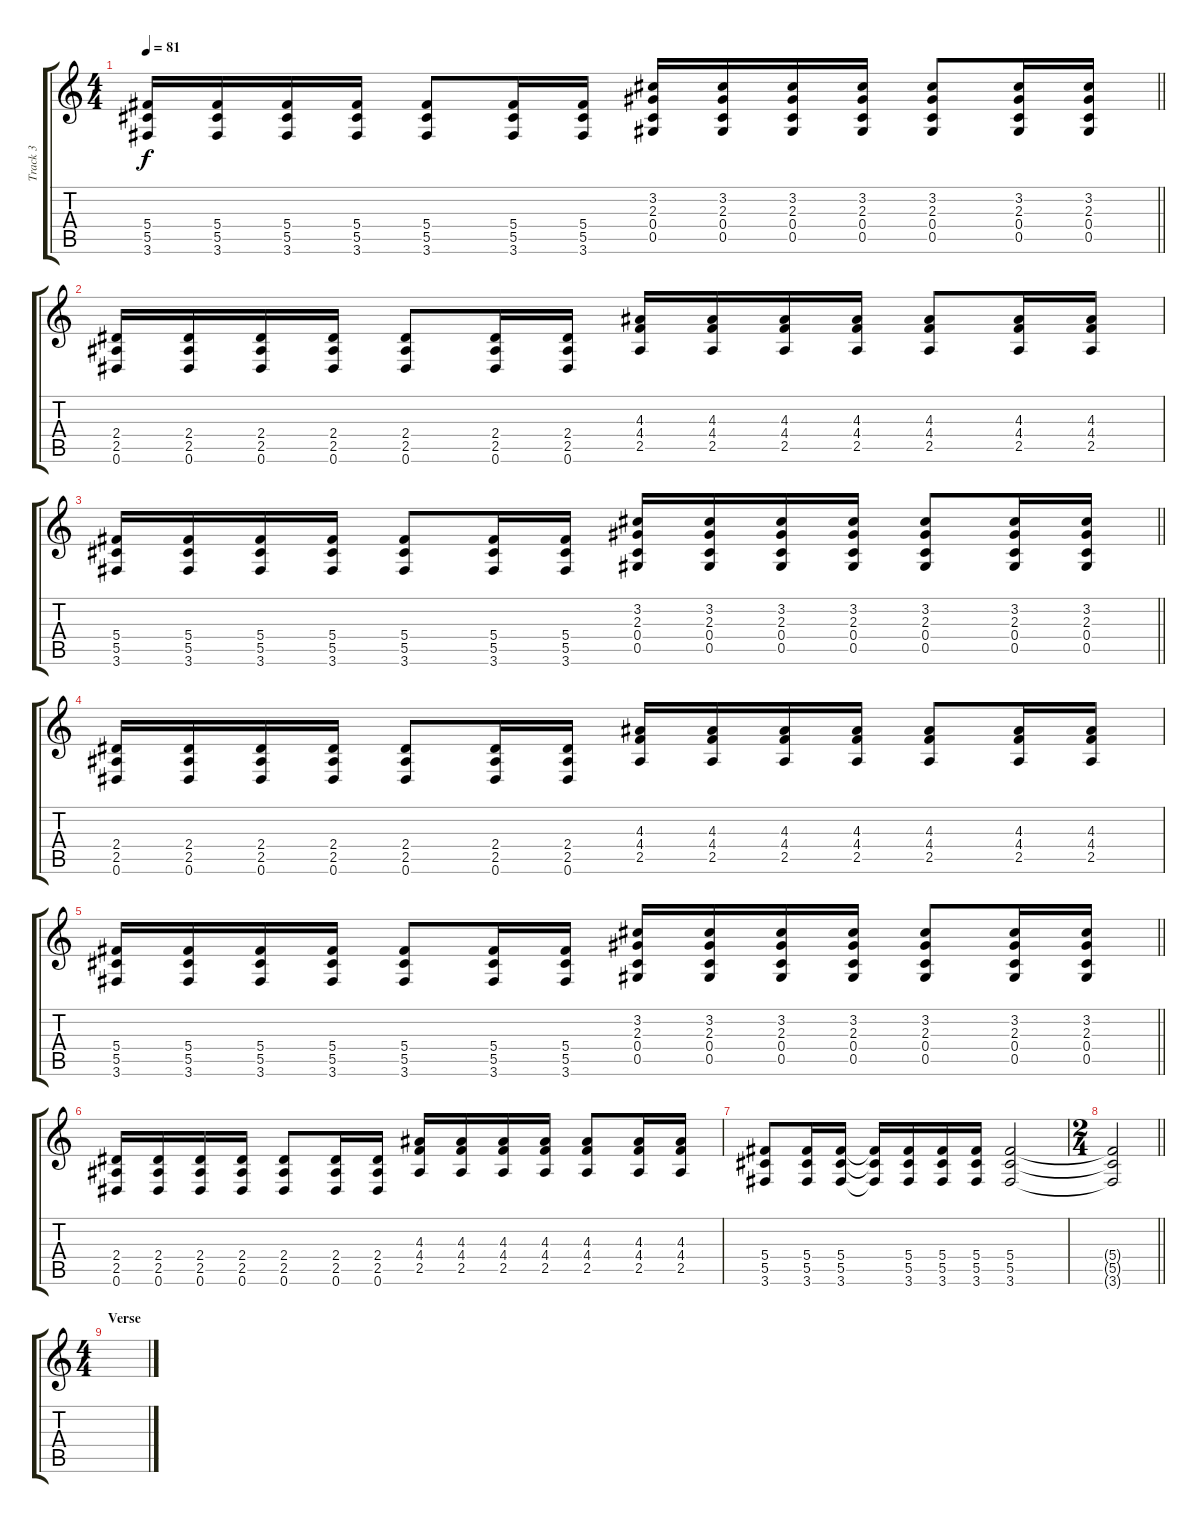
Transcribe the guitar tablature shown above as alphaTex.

\track ("Track 3" "Track 3") {instrument distortionguitar}
\staff {score tabs}
\tuning (Eb4 Bb3 Gb3 Db3 Ab2 Eb2) {hide}
\ts (4 4)
\tempo 81
\clef g2
\barLineRight lightlight
\ks c
(5.4 5.5 3.6).16{dy f} (5.4 5.5 3.6).16 (5.4 5.5 3.6).16 (5.4 5.5 3.6).16 (5.4 5.5 3.6).8 (5.4 5.5 3.6).16 (5.4 5.5 3.6).16 (3.2 2.3 0.4 0.5).16 (3.2 2.3 0.4 0.5).16 (3.2 2.3 0.4 0.5).16 (3.2 2.3 0.4 0.5).16 (3.2 2.3 0.4 0.5).8 (3.2 2.3 0.4 0.5).16 (3.2 2.3 0.4 0.5).16 |
(2.4 2.5 0.6).16 (2.4 2.5 0.6).16 (2.4 2.5 0.6).16 (2.4 2.5 0.6).16 (2.4 2.5 0.6).8 (2.4 2.5 0.6).16 (2.4 2.5 0.6).16 (4.3 4.4 2.5).16 (4.3 4.4 2.5).16 (4.3 4.4 2.5).16 (4.3 4.4 2.5).16 (4.3 4.4 2.5).8 (4.3 4.4 2.5).16 (4.3 4.4 2.5).16 |
\barLineRight lightlight
(5.4 5.5 3.6).16 (5.4 5.5 3.6).16 (5.4 5.5 3.6).16 (5.4 5.5 3.6).16 (5.4 5.5 3.6).8 (5.4 5.5 3.6).16 (5.4 5.5 3.6).16 (3.2 2.3 0.4 0.5).16 (3.2 2.3 0.4 0.5).16 (3.2 2.3 0.4 0.5).16 (3.2 2.3 0.4 0.5).16 (3.2 2.3 0.4 0.5).8 (3.2 2.3 0.4 0.5).16 (3.2 2.3 0.4 0.5).16 |
(2.4 2.5 0.6).16 (2.4 2.5 0.6).16 (2.4 2.5 0.6).16 (2.4 2.5 0.6).16 (2.4 2.5 0.6).8 (2.4 2.5 0.6).16 (2.4 2.5 0.6).16 (4.3 4.4 2.5).16 (4.3 4.4 2.5).16 (4.3 4.4 2.5).16 (4.3 4.4 2.5).16 (4.3 4.4 2.5).8 (4.3 4.4 2.5).16 (4.3 4.4 2.5).16 |
\barLineRight lightlight
(5.4 5.5 3.6).16 (5.4 5.5 3.6).16 (5.4 5.5 3.6).16 (5.4 5.5 3.6).16 (5.4 5.5 3.6).8 (5.4 5.5 3.6).16 (5.4 5.5 3.6).16 (3.2 2.3 0.4 0.5).16 (3.2 2.3 0.4 0.5).16 (3.2 2.3 0.4 0.5).16 (3.2 2.3 0.4 0.5).16 (3.2 2.3 0.4 0.5).8 (3.2 2.3 0.4 0.5).16 (3.2 2.3 0.4 0.5).16 |
(2.4 2.5 0.6).16 (2.4 2.5 0.6).16 (2.4 2.5 0.6).16 (2.4 2.5 0.6).16 (2.4 2.5 0.6).8 (2.4 2.5 0.6).16 (2.4 2.5 0.6).16 (4.3 4.4 2.5).16 (4.3 4.4 2.5).16 (4.3 4.4 2.5).16 (4.3 4.4 2.5).16 (4.3 4.4 2.5).8 (4.3 4.4 2.5).16 (4.3 4.4 2.5).16 |
(5.4 5.5 3.6).8 (5.4 5.5 3.6).16 (5.4 5.5 3.6).16 (5.4{t} 5.5{t} 3.6{t}).16 (5.4 5.5 3.6).16 (5.4 5.5 3.6).16 (5.4 5.5 3.6).16 (5.4 5.5 3.6).2 |
\ts (2 4)
\barLineRight lightlight
(5.4{t} 5.5{t} 3.6{t}).2{volume 4} |
\ts (4 4)
\section ("" "Verse")
